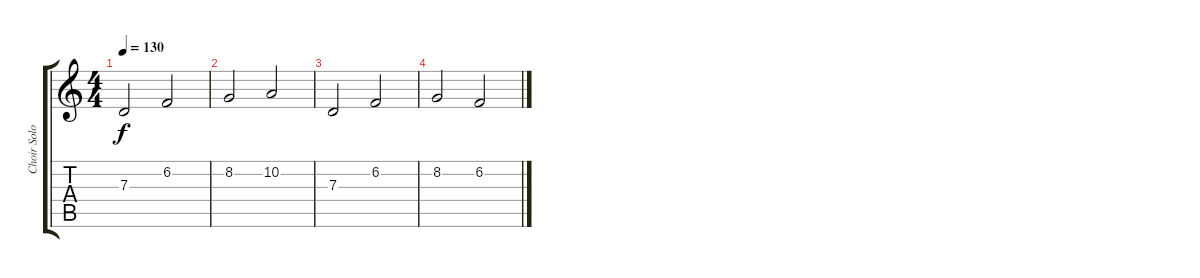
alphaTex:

\track ("Choir Soloist" "Choir Solo") {instrument choiraahs}
\staff {score tabs}
\tuning (E4 B3 G3 D3 A2 E2) {hide}
\ts (4 4)
\tempo 130
\clef g2
\ks c
7.3.2{dy f} 6.2.2 |
8.2.2 10.2.2 |
7.3.2 6.2.2 |
8.2.2 6.2.2
